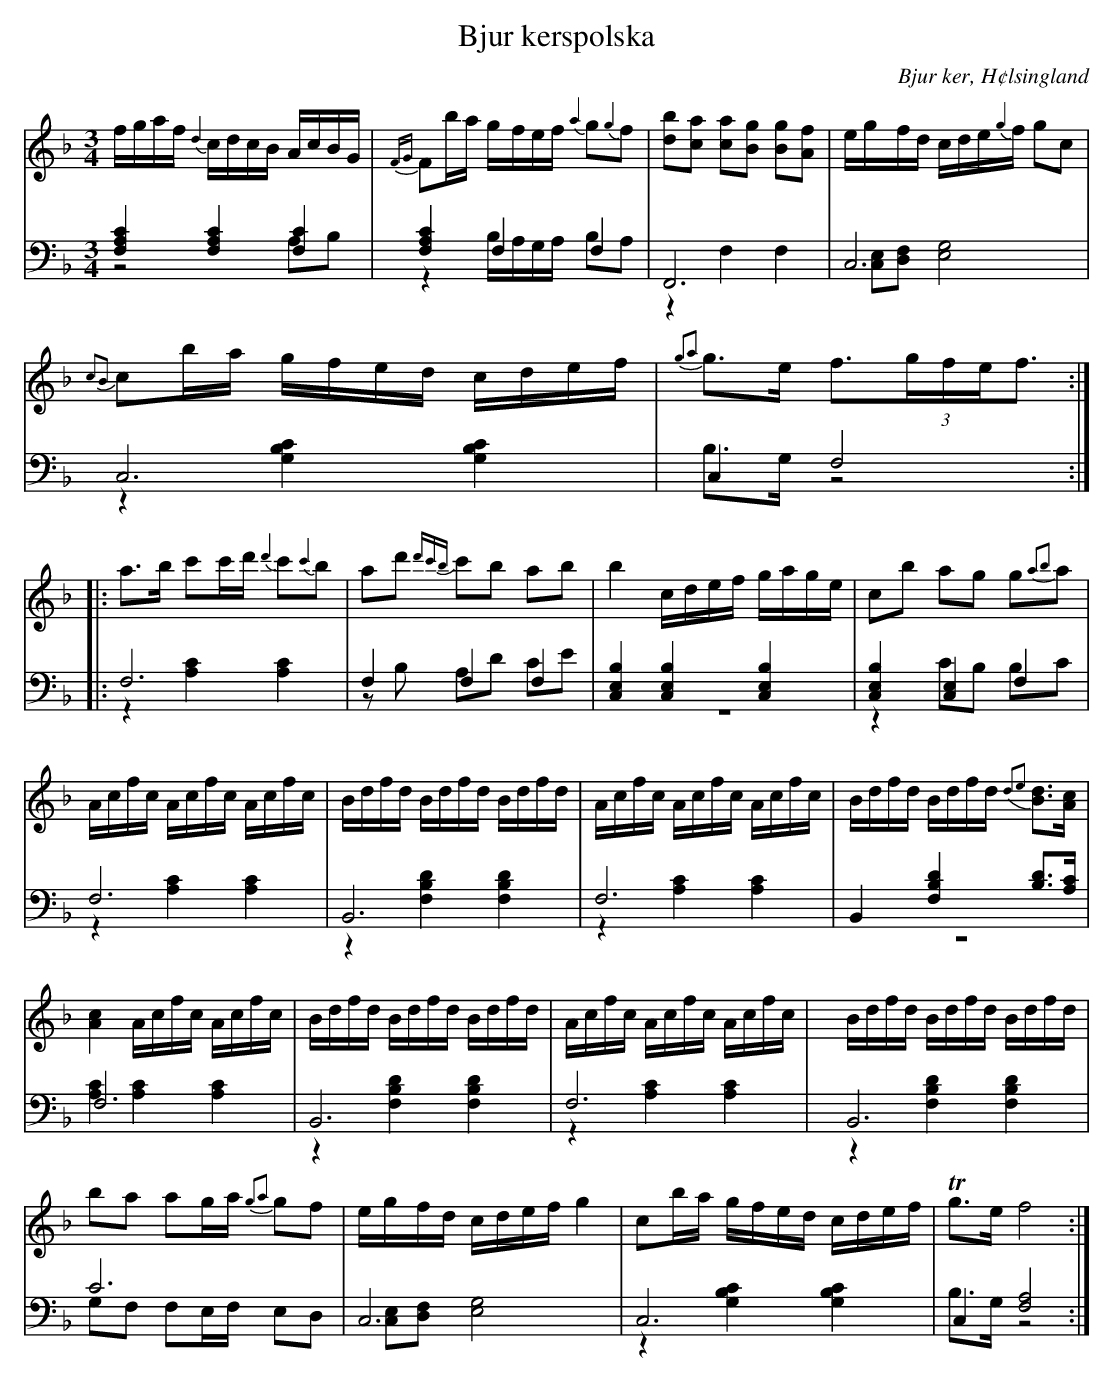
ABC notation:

X:1
T: Bjur kerspolska
O: Bjur ker, H¢lsingland
M: 3/4
L: 1/16
K: F
V:1
V:2
V:3 merge
V:1
fgaf {d2}cdcB AcBG|{FG}F2ba gfef {a2}g2{g2}f2|[d2b2][c2a2] [c2a2][B2g2] [B2g2][A2f2] |egfd cde{g2}f g2c2|
{c2B2}c2ba gfed cdef|{g2a2}g2>e2 f3(3gfef3:|
|:a2>b2 c'2c'd' {d'2}c'2{c'2}b2|a2d'2 {d'c'b}c'2b2 a2b2|b4 cdef gage|c2b2 a2g2 g2{a2b2}a2|
Acfc Acfc Acfc|Bdfd Bdfd Bdfd|Acfc Acfc Acfc|Bdfd Bdfd {d2e2}[B2d2]>[A2c2]|
[A4c4] Acfc Acfc|Bdfd Bdfd Bdfd|Acfc Acfc Acfc|Bdfd Bdfd Bdfd|
b2a2 a2ga {g2a2}g2f2|egfd cdef g4|c2ba gfed cdef|Tg2>e2 f8:|
V:2 clef=bass
[F,4A,4C4] [F,4A,4C4] [F,4C4]|[F,4A,4C4] F,4 F,4|F,,12|C,12|
C,12|C,4 F,8:|
|:F,12|F,4 F,4 F,4|[C,4E,4B,4] [C,4E,4B,4] [C,4E,4B,4]|[C,4E,4B,4] [C,4E,4] F,4|
F,12|B,,12|F,12|B,,4 [F,4B,4D4] [B,2D2]>[A,2C2]|
F,12|B,,12|F,12|B,,12|
C12|C,12|C,12|C,4 [F,8A,8]:|
V:3 clef=bass
z8 A,2B,2|z4 B,A,G,A, B,2A,2|z4 F,4 F,4|[C,2E,2][D,2F,2] [E,8G,8]|
z4 [G,4B,4C4] [G,4B,4C4]|B,2>G,2 z8:|
|:z4 [A,4C4] [A,4C4]|z2B,2 A,2D2 C2E2|z12|z4 C2B,2 B,2C2|
z4 [A,4C4] [A,4C4]|z4 [F,4B,4D4] [F,4B,4D4]|z4 [A,4C4] [A,4C4]|z12|
[A,4C4] [A,4C4] [A,4C4]|z4 [F,4B,4D4] [F,4B,4D4]|z4 [A,4C4] [A,4C4]|
|z4 [F,4B,4D4] [F,4B,4D4]|G,2F,2 F,2E,F, E,2D,2|[C,2E,2][D,2F,2] [E,8G,8]|z4 [G,4B,4C4] [G,4B,4C4]|B,2>G,2 z8:|
